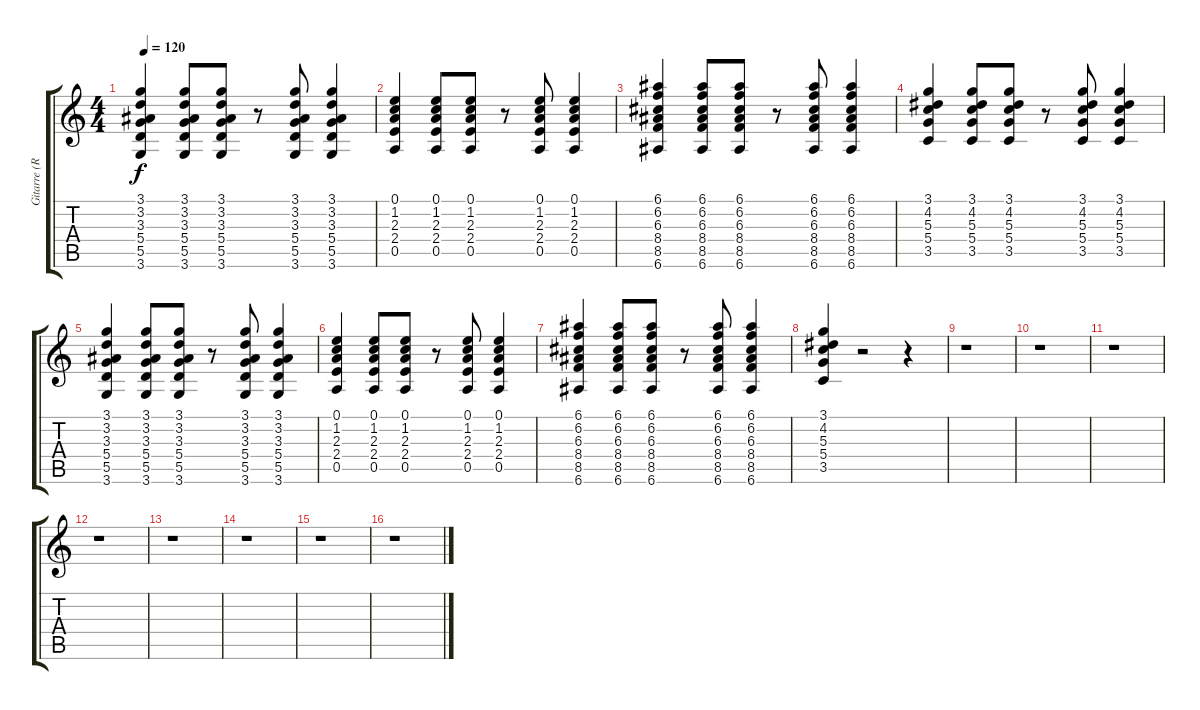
\track ("Gitarre (Rytthmus)" "Gitarre (R") {instrument acousticguitarsteel}
\staff {score tabs}
\tuning (E4 B3 G3 D3 A2 E2) {hide}
\ts (4 4)
\tempo 120
\clef g2
\ks c
(3.1 3.2 3.3 5.4 5.5 3.6).4{dy f} (3.1 3.2 3.3 5.4 5.5 3.6).8 (3.1 3.2 3.3 5.4 5.5 3.6).8 r.8 (3.1 3.2 3.3 5.4 5.5 3.6).8 (3.1 3.2 3.3 5.4 5.5 3.6).4 |
(0.1 1.2 2.3 2.4 0.5).4 (0.1 1.2 2.3 2.4 0.5).8 (0.1 1.2 2.3 2.4 0.5).8 r.8 (0.1 1.2 2.3 2.4 0.5).8 (0.1 1.2 2.3 2.4 0.5).4 |
(6.1 6.2 6.3 8.4 8.5 6.6).4 (6.1 6.2 6.3 8.4 8.5 6.6).8 (6.1 6.2 6.3 8.4 8.5 6.6).8 r.8 (6.1 6.2 6.3 8.4 8.5 6.6).8 (6.1 6.2 6.3 8.4 8.5 6.6).4 |
(3.1 4.2 5.3 5.4 3.5).4 (3.1 4.2 5.3 5.4 3.5).8 (3.1 4.2 5.3 5.4 3.5).8 r.8 (3.1 4.2 5.3 5.4 3.5).8 (3.1 4.2 5.3 5.4 3.5).4 |
(3.1 3.2 3.3 5.4 5.5 3.6).4 (3.1 3.2 3.3 5.4 5.5 3.6).8 (3.1 3.2 3.3 5.4 5.5 3.6).8 r.8 (3.1 3.2 3.3 5.4 5.5 3.6).8 (3.1 3.2 3.3 5.4 5.5 3.6).4 |
(0.1 1.2 2.3 2.4 0.5).4 (0.1 1.2 2.3 2.4 0.5).8 (0.1 1.2 2.3 2.4 0.5).8 r.8 (0.1 1.2 2.3 2.4 0.5).8 (0.1 1.2 2.3 2.4 0.5).4 |
(6.1 6.2 6.3 8.4 8.5 6.6).4 (6.1 6.2 6.3 8.4 8.5 6.6).8 (6.1 6.2 6.3 8.4 8.5 6.6).8 r.8 (6.1 6.2 6.3 8.4 8.5 6.6).8 (6.1 6.2 6.3 8.4 8.5 6.6).4 |
(3.1 4.2 5.3 5.4 3.5).4 r.2 r.4 |
r.1 |
r.1 |
r.1 |
r.1 |
r.1 |
r.1 |
r.1 |
r.1
